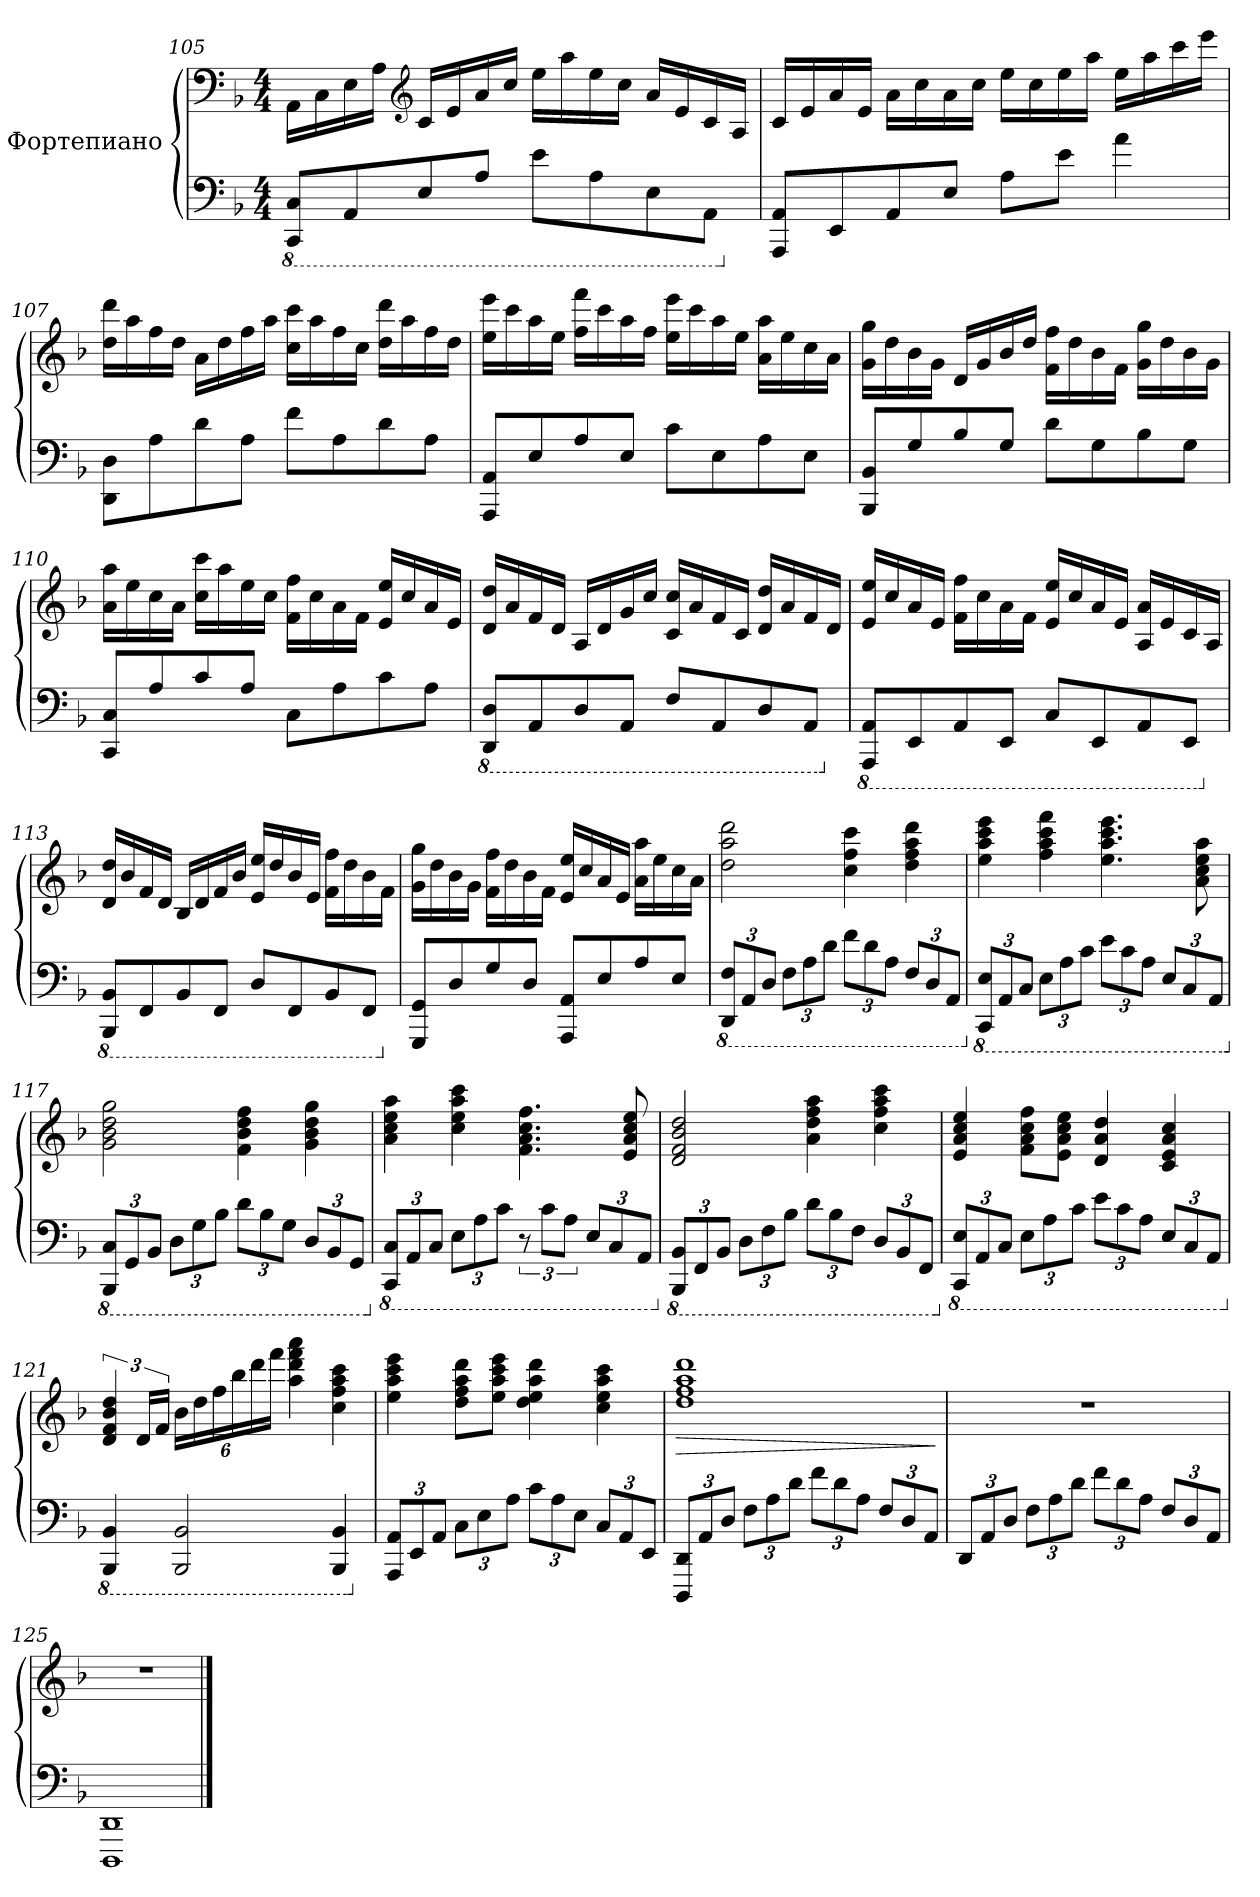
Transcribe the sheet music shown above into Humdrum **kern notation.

**kern	**kern	**dynam
*part1	*part1	*part1
*staff2	*staff1	*staff1/2
*I"Фортепиано	*	*
*clefF4	*clefF4	*
*k[b-]	*k[b-]	*
*M4/4	*M4/4	*
*8ba	*	*
=105	=105	=105
8CCC/ 8CC/L	16AA\LL	.
.	16C\	.
8AAA/	16E\	.
.	16A\JJ	.
*	*clefG2	*
8EE/	16c/LL	.
.	16e/	.
8AA/J	16a/	.
.	16cc/JJ	.
8E\L	16ee\LL	.
.	16aa\	.
8AA\	16ee\	.
.	16cc\JJ	.
8EE\	16a/LL	.
.	16e/	.
8AAA\J	16c/	.
.	16A/JJ	.
!!LO:LB:g=z
=106	=106	=106
*X8ba	*	*
8AAA/ 8AA/L	16c/LL	.
.	16e/	.
8EE/	16a/	.
.	16e/JJ	.
8AA/	16a\LL	.
.	16cc\	.
8E/J	16a\	.
.	16cc\JJ	.
8A\L	16ee\LL	.
.	16cc\	.
8e\J	16ee\	.
.	16aa\JJ	.
4a\	16ee\LL	.
.	16aa\	.
.	16ccc\	.
.	16eee\JJ	.
=107	=107	=107
8DD\ 8D\L	16dd\ 16ddd\LL	.
.	16aa\	.
8A\	16ff\	.
.	16dd\JJ	.
8d\	16a\LL	.
.	16dd\	.
8A\J	16ff\	.
.	16aa\JJ	.
8f\L	16cc\ 16ccc\LL	.
.	16aa\	.
8A\	16ff\	.
.	16cc\JJ	.
8d\	16dd\ 16ddd\LL	.
.	16aa\	.
8A\J	16ff\	.
.	16dd\JJ	.
!!LO:PB:g=z
=108	=108	=108
8AAA/ 8AA/L	16ee\ 16eee\LL	.
.	16ccc\	.
8E/	16aa\	.
.	16ee\JJ	.
8A/	16ff\ 16fff\LL	.
.	16ccc\	.
8E/J	16aa\	.
.	16ff\JJ	.
8c\L	16ee\ 16eee\LL	.
.	16ccc\	.
8E\	16aa\	.
.	16ee\JJ	.
8A\	16a\ 16aa\LL	.
.	16ee\	.
8E\J	16cc\	.
.	16a\JJ	.
=109	=109	=109
8BBB-/ 8BB-/L	16g\ 16gg\LL	.
.	16dd\	.
8G/	16b-\	.
.	16g\JJ	.
8B-/	16d/LL	.
.	16g/	.
8G/J	16b-/	.
.	16dd/JJ	.
8d\L	16f\ 16ff\LL	.
.	16dd\	.
8G\	16b-\	.
.	16f\JJ	.
8B-\	16g\ 16gg\LL	.
.	16dd\	.
8G\J	16b-\	.
.	16g\JJ	.
!!LO:LB:g=z
=110	=110	=110
8CC/ 8C/L	16a\ 16aa\LL	.
.	16ee\	.
8A/	16cc\	.
.	16a\JJ	.
8c/	16cc\ 16ccc\LL	.
.	16aa\	.
8A/J	16ee\	.
.	16cc\JJ	.
8C\L	16f\ 16ff\LL	.
.	16cc\	.
8A\	16a\	.
.	16f\JJ	.
8c\	16e/ 16ee/LL	.
.	16cc/	.
8A\J	16a/	.
.	16e/JJ	.
=111	=111	=111
*8ba	*	*
8DDD/ 8DD/L	16d/ 16dd/LL	.
.	16a/	.
8AAA/	16f/	.
.	16d/JJ	.
8DD/	16A/LL	.
.	16d/	.
8AAA/J	16g/	.
.	16cc/JJ	.
8FF/L	16c/ 16cc/LL	.
.	16a/	.
8AAA/	16f/	.
.	16c/JJ	.
8DD/	16d/ 16dd/LL	.
.	16a/	.
8AAA/J	16f/	.
.	16d/JJ	.
!!LO:LB:g=z
=112	=112	=112
*X8ba	*	*
*8ba	*	*
8AAAA/ 8AAA/L	16e/ 16ee/LL	.
.	16cc/	.
8EEE/	16a/	.
.	16e/JJ	.
8AAA/	16f\ 16ff\LL	.
.	16cc\	.
8EEE/J	16a\	.
.	16f\JJ	.
8CC/L	16e/ 16ee/LL	.
.	16cc/	.
8EEE/	16a/	.
.	16e/JJ	.
8AAA/	16A/ 16a/LL	.
.	16e/	.
8EEE/J	16c/	.
.	16A/JJ	.
=113	=113	=113
*X8ba	*	*
*8ba	*	*
8BBBB-/ 8BBB-/L	16d/ 16dd/LL	.
.	16b-/	.
8FFF/	16f/	.
.	16d/JJ	.
8BBB-/	16B-/LL	.
.	16d/	.
8FFF/J	16f/	.
.	16b-/JJ	.
8DD/L	16e/ 16ee/LL	.
.	16dd/	.
8FFF/	16b-/	.
.	16e/JJ	.
8BBB-/	16f\ 16ff\LL	.
.	16dd\	.
8FFF/J	16b-\	.
.	16f\JJ	.
!!LO:LB:g=z
=114	=114	=114
*X8ba	*	*
8GGG/ 8GG/L	16g\ 16gg\LL	.
.	16dd\	.
8D/	16b-\	.
.	16g\JJ	.
8G/	16f\ 16ff\LL	.
.	16dd\	.
8D/J	16b-\	.
.	16f\JJ	.
8AAA/ 8AA/L	16e/ 16ee/LL	.
.	16cc/	.
8E/	16a/	.
.	16e/JJ	.
8A/	16a\ 16aa\LL	.
.	16ee\	.
8E/J	16cc\	.
.	16a\JJ	.
=115	=115	=115
*8ba	*	*
*Xbrackettup	*	*
12DDD/ 12FF/L	2dd\ 2aa\ 2ddd\	.
12AAA/	.	.
12DD/J	.	.
12FF\L	.	.
12AA\	.	.
12D\J	.	.
12F\L	4cc\ 4ff\ 4ccc\	.
12D\	.	.
12AA\J	.	.
12FF/L	4dd\ 4ff\ 4aa\ 4ddd\	.
12DD/	.	.
12AAA/J	.	.
=116	=116	=116
*X8ba	*	*
*8ba	*	*
12CCC/ 12EE/L	4ee\ 4aa\ 4ccc\ 4eee\	.
12AAA/	.	.
12CC/J	.	.
12EE\L	4ff\ 4aa\ 4ccc\ 4fff\	.
12AA\	.	.
12C\J	.	.
12E\L	4.ee\ 4.aa\ 4.ccc\ 4.eee\	.
12C\	.	.
12AA\J	.	.
12EE/L	.	.
12CC/	.	.
.	8a\ 8cc\ 8ee\ 8aa\	.
12AAA/J	.	.
!!LO:LB:g=z
=117	=117	=117
*X8ba	*	*
*8ba	*	*
12BBBB-/ 12CC/L	2g\ 2b-\ 2dd\ 2gg\	.
12GGG/	.	.
12BBB-/J	.	.
12DD\L	.	.
12GG\	.	.
12BB-\J	.	.
12D\L	4f\ 4b-\ 4dd\ 4ff\	.
12BB-\	.	.
12GG\J	.	.
12DD/L	4g\ 4b-\ 4dd\ 4gg\	.
12BBB-/	.	.
12GGG/J	.	.
=118	=118	=118
*X8ba	*	*
*8ba	*	*
12CCC/ 12CC/L	4a\ 4cc\ 4ee\ 4aa\	.
12AAA/	.	.
12CC/J	.	.
12EE\L	4cc\ 4ee\ 4aa\ 4ccc\	.
12AA\	.	.
12C\J	.	.
*brackettup	*	*
12r	4.f\ 4.a\ 4.cc\ 4.ff\	.
12C\L	.	.
12AA\J	.	.
*Xbrackettup	*	*
12EE/L	.	.
12CC/	.	.
.	8e/ 8a/ 8cc/ 8ee/	.
12AAA/J	.	.
=119	=119	=119
*X8ba	*	*
*8ba	*	*
12BBBB-/ 12BBB-/L	2d/ 2f/ 2b-/ 2dd/	.
12FFF/	.	.
12BBB-/J	.	.
12DD\L	.	.
12FF\	.	.
12BB-\J	.	.
12D\L	4a\ 4dd\ 4ff\ 4aa\	.
12BB-\	.	.
12FF\J	.	.
12DD/L	4cc\ 4ff\ 4aa\ 4ccc\	.
12BBB-/	.	.
12FFF/J	.	.
!!LO:PB:g=z
=120	=120	=120
*X8ba	*	*
*8ba	*	*
12CCC/ 12EE/L	4e/ 4a/ 4cc/ 4ee/	.
12AAA/	.	.
12CC/J	.	.
12EE\L	8f\ 8a\ 8cc\ 8ff\L	.
12AA\	.	.
.	8e\ 8a\ 8cc\ 8ee\J	.
12C\J	.	.
12E\L	4d/ 4a/ 4dd/	.
12C\	.	.
12AA\J	.	.
12EE/L	4c/ 4e/ 4a/ 4cc/	.
12CC/	.	.
12AAA/J	.	.
=121	=121	=121
*X8ba	*	*
*8ba	*	*
4BBBB-/ 4BBB-/	6d/ 6f/ 6b-/ 6dd/	.
.	24d/LL	.
.	24f/JJ	.
*	*Xbrackettup	*
2BBBB-/ 2BBB-/	24b-\LL	.
.	24dd\	.
.	24ff\	.
.	24bb-\	.
.	24ddd\	.
.	24fff\JJ	.
.	4aa\ 4ddd\ 4fff\ 4aaa\	.
4BBBB-/ 4BBB-/	4cc\ 4ff\ 4aa\ 4ccc\	.
=122	=122	=122
*X8ba	*	*
12AAA/ 12AA/L	4ee\ 4aa\ 4ccc\ 4eee\	.
12EE/	.	.
12AA/J	.	.
12C\L	8dd\ 8ff\ 8aa\ 8ddd\L	.
12E\	.	.
.	8ee\ 8aa\ 8ccc\ 8eee\J	.
12A\J	.	.
12c\L	4dd\ 4ee\ 4aa\ 4ddd\	.
12A\	.	.
12E\J	.	.
12C/L	4cc\ 4ee\ 4aa\ 4ccc\	.
12AA/	.	.
12EE/J	.	.
!!LO:LB:g=z
=123	=123	=123
!	!	!LO:HP:b
12DDD/ 12DD/L	1dd 1ff 1aa 1ddd	>
12AA/	.	.
12D/J	.	.
12F\L	.	.
12A\	.	.
12d\J	.	.
12f\L	.	.
12d\	.	.
12A\J	.	.
12F/L	.	.
12D/	.	.
12AA/J	.	.
.	.	]
=124	=124	=124
12DD/L	1r	.
12AA/	.	.
12D/J	.	.
12F\L	.	.
12A\	.	.
12d\J	.	.
12f\L	.	.
12d\	.	.
12A\J	.	.
12F/L	.	.
12D/	.	.
12AA/J	.	.
=125	=125	=125
1DDD 1DD	1r	.
==	==	==
*-	*-	*-
